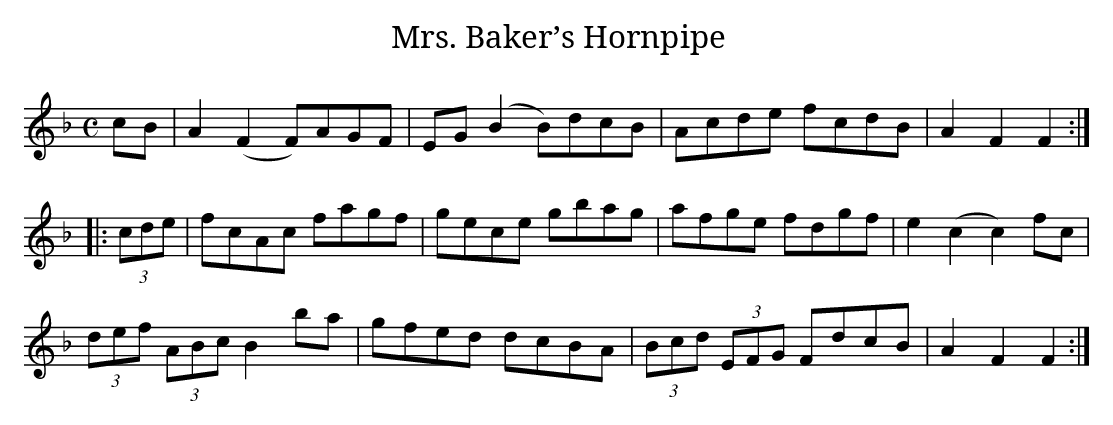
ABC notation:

X:1
T:Mrs. Baker’s Hornpipe
M:C
L:1/8
K:F
cB|A2 (F2 F)AGF|EG (B2 B)dcB|Acde fcdB|A2F2F2:|
|:(3cde|fcAc fagf|gece gbag|afge fdgf|e2(c2 c2)fc|
(3def (3ABc B2 ba|gfed dcBA|(3Bcd (3EFG FdcB|A2F2F2:|]
